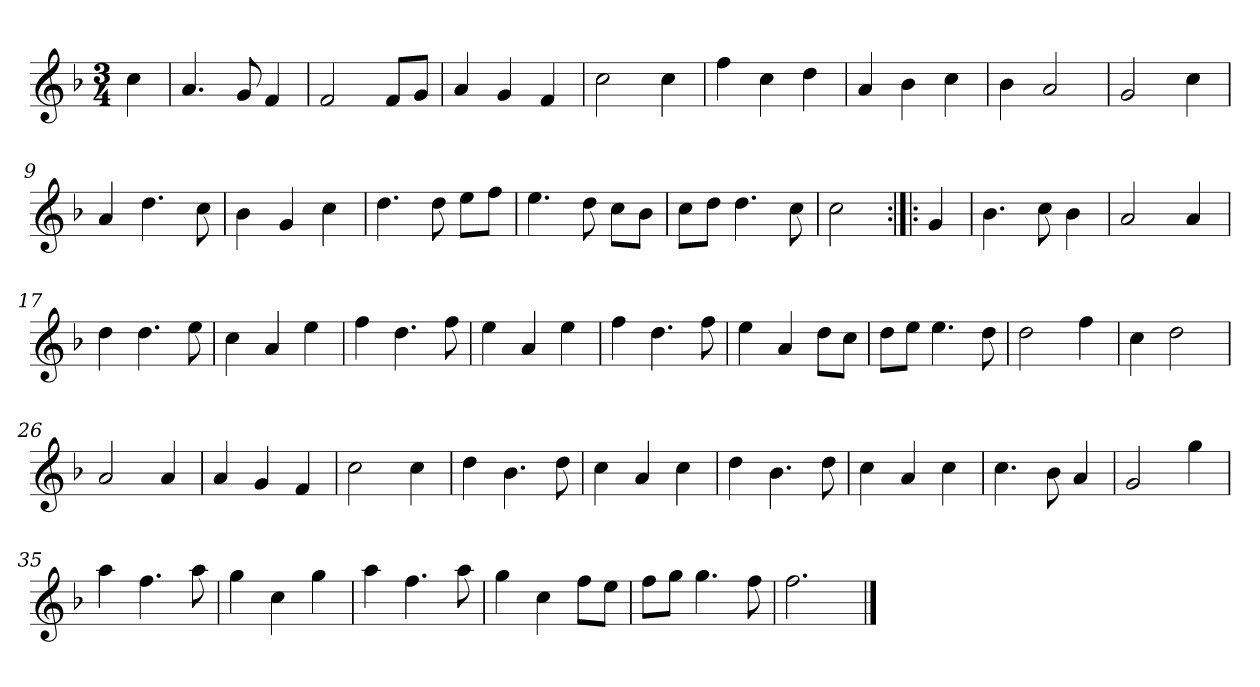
**kern
*part1
*staff1
*clefG2
*k[b-]
*F:
*M3/4
*MM120
=
4cc
=1
4.a
8g
4f
=2
2f
8f/L
8g/J
=3
4a
4g
4f
=4
2cc
4cc
=5
4ff
4cc
4dd
=6
4a
4b-
4cc
=7
4b-
2a
=8
2g
4cc
=9
4a
4.dd
8cc
=10
4b-
4g
4cc
=11
4.dd
8dd
8ee\L
8ff\J
=12
4.ee
8dd
8cc\L
8b-\J
=13
8cc\L
8dd\J
4.dd
8cc
=14
2cc
=:|!|:
4g
=15
4.b-
8cc
4b-
=16
2a
4a
=17
4dd
4.dd
8ee
=18
4cc
4a
4ee
=19
4ff
4.dd
8ff
=20
4ee
4a
4ee
=21
4ff
4.dd
8ff
=22
4ee
4a
8dd\L
8cc\J
=23
8dd\L
8ee\J
4.ee
8dd
=24
2dd
4ff
=25
4cc
2dd
=26
2a
4a
=27
4a
4g
4f
=28
2cc
4cc
=29
4dd
4.b-
8dd
=30
4cc
4a
4cc
=31
4dd
4.b-
8dd
=32
4cc
4a
4cc
=33
4.cc
8b-
4a
=34
2g
4gg
=35
4aa
4.ff
8aa
=36
4gg
4cc
4gg
=37
4aa
4.ff
8aa
=38
4gg
4cc
8ff\L
8ee\J
=39
8ff\L
8gg\J
4.gg
8ff
=40
2.ff
==
*-
